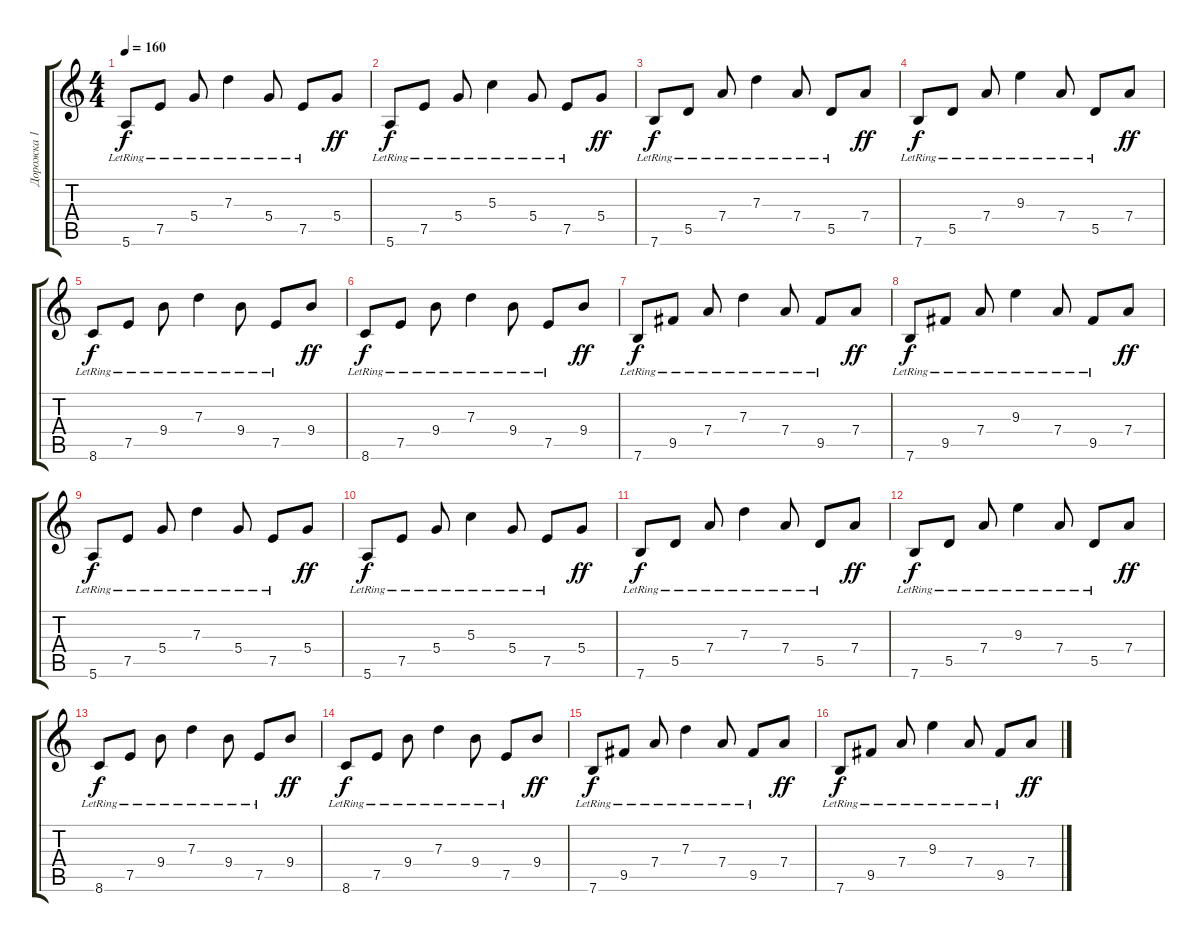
\track ("Дорожка 1" "Дорожка 1") {instrument acousticguitarsteel}
\staff {score tabs}
\tuning (E4 B3 G3 D3 A2 E2) {hide}
\ts (4 4)
\tempo 160
\clef g2
\ks c
5.6{lr}.8{dy f} 7.5{lr}.8 5.4{lr}.8 7.3{lr}.4 5.4{lr}.8 7.5{lr}.8 5.4.8{dy ff} |
5.6{lr}.8{dy f} 7.5{lr}.8 5.4{lr}.8 5.3{lr}.4 5.4{lr}.8 7.5{lr}.8 5.4.8{dy ff} |
7.6{lr}.8{dy f} 5.5{lr}.8 7.4{lr}.8 7.3{lr}.4 7.4{lr}.8 5.5{lr}.8 7.4.8{dy ff} |
7.6{lr}.8{dy f} 5.5{lr}.8 7.4{lr}.8 9.3{lr}.4 7.4{lr}.8 5.5{lr}.8 7.4.8{dy ff} |
8.6{lr}.8{dy f} 7.5{lr}.8 9.4{lr}.8 7.3{lr}.4 9.4{lr}.8 7.5{lr}.8 9.4.8{dy ff} |
8.6{lr}.8{dy f} 7.5{lr}.8 9.4{lr}.8 7.3{lr}.4 9.4{lr}.8 7.5{lr}.8 9.4.8{dy ff} |
7.6{lr}.8{dy f} 9.5{lr}.8 7.4{lr}.8 7.3{lr}.4 7.4{lr}.8 9.5{lr}.8 7.4.8{dy ff} |
7.6{lr}.8{dy f} 9.5{lr}.8 7.4{lr}.8 9.3{lr}.4 7.4{lr}.8 9.5{lr}.8 7.4.8{dy ff} |
5.6{lr}.8{dy f} 7.5{lr}.8 5.4{lr}.8 7.3{lr}.4 5.4{lr}.8 7.5{lr}.8 5.4.8{dy ff} |
5.6{lr}.8{dy f} 7.5{lr}.8 5.4{lr}.8 5.3{lr}.4 5.4{lr}.8 7.5{lr}.8 5.4.8{dy ff} |
7.6{lr}.8{dy f} 5.5{lr}.8 7.4{lr}.8 7.3{lr}.4 7.4{lr}.8 5.5{lr}.8 7.4.8{dy ff} |
7.6{lr}.8{dy f} 5.5{lr}.8 7.4{lr}.8 9.3{lr}.4 7.4{lr}.8 5.5{lr}.8 7.4.8{dy ff} |
8.6{lr}.8{dy f} 7.5{lr}.8 9.4{lr}.8 7.3{lr}.4 9.4{lr}.8 7.5{lr}.8 9.4.8{dy ff} |
8.6{lr}.8{dy f} 7.5{lr}.8 9.4{lr}.8 7.3{lr}.4 9.4{lr}.8 7.5{lr}.8 9.4.8{dy ff} |
7.6{lr}.8{dy f} 9.5{lr}.8 7.4{lr}.8 7.3{lr}.4 7.4{lr}.8 9.5{lr}.8 7.4.8{dy ff} |
7.6{lr}.8{dy f} 9.5{lr}.8 7.4{lr}.8 9.3{lr}.4 7.4{lr}.8 9.5{lr}.8 7.4.8{dy ff}
